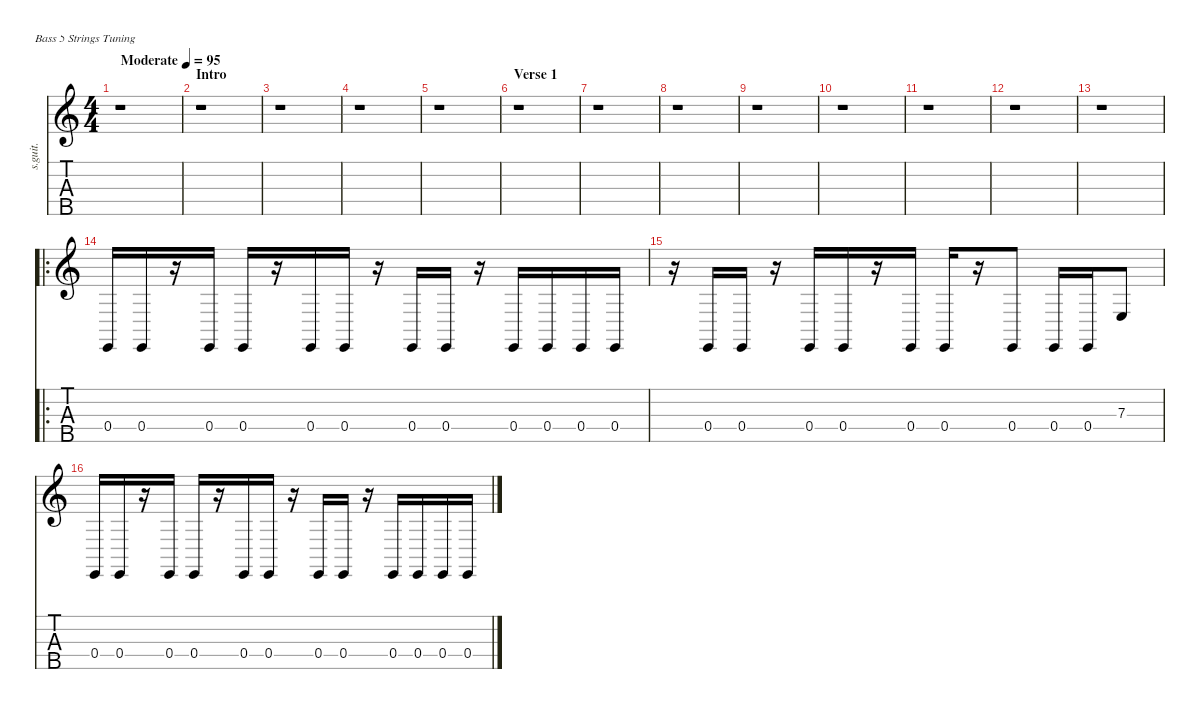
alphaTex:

\defaultSystemsLayout 4
\hideDynamics
\bracketExtendMode nobrackets
\track ("Francesco DiCosmo" "s.guit.") {instrument slapbass1}
\staff {score tabs}
\tuning (G2 D2 A1 E1 B0)
\ts (4 4)
\beaming (8 2 2 2 2)
\tempo (95 "Moderate")
\clef g2
\ks c
r.1{dy f instrument slapbass1} |
\section ("" "Intro")
r.1 |
r.1 |
r.1 |
r.1 |
\section ("" "Verse 1")
r.1 |
r.1 |
r.1 |
r.1 |
r.1 |
r.1 |
r.1 |
r.1 |
\ro
0.4.16{lyrics (0 "") lyrics (1 "") lyrics (2 "") lyrics (3 "") lyrics (4 "")} 0.4.16{lyrics (0 "") lyrics (1 "") lyrics (2 "") lyrics (3 "") lyrics (4 "")} r.16 0.4.16{lyrics (0 "") lyrics (1 "") lyrics (2 "") lyrics (3 "") lyrics (4 "")} 0.4.16{lyrics (0 "") lyrics (1 "") lyrics (2 "") lyrics (3 "") lyrics (4 "")} r.16 0.4.16{lyrics (0 "") lyrics (1 "") lyrics (2 "") lyrics (3 "") lyrics (4 "")} 0.4.16{lyrics (0 "") lyrics (1 "") lyrics (2 "") lyrics (3 "") lyrics (4 "")} r.16 0.4.16{lyrics (0 "") lyrics (1 "") lyrics (2 "") lyrics (3 "") lyrics (4 "")} 0.4.16{lyrics (0 "") lyrics (1 "") lyrics (2 "") lyrics (3 "") lyrics (4 "")} r.16 0.4.16{lyrics (0 "") lyrics (1 "") lyrics (2 "") lyrics (3 "") lyrics (4 "")} 0.4.16{lyrics (0 "") lyrics (1 "") lyrics (2 "") lyrics (3 "") lyrics (4 "")} 0.4.16{lyrics (0 "") lyrics (1 "") lyrics (2 "") lyrics (3 "") lyrics (4 "")} 0.4.16{lyrics (0 "") lyrics (1 "") lyrics (2 "") lyrics (3 "") lyrics (4 "")} |
r.16 0.4.16{lyrics (0 "") lyrics (1 "") lyrics (2 "") lyrics (3 "") lyrics (4 "")} 0.4.16{lyrics (0 "") lyrics (1 "") lyrics (2 "") lyrics (3 "") lyrics (4 "")} r.16 0.4.16{lyrics (0 "") lyrics (1 "") lyrics (2 "") lyrics (3 "") lyrics (4 "")} 0.4.16{lyrics (0 "") lyrics (1 "") lyrics (2 "") lyrics (3 "") lyrics (4 "")} r.16 0.4.16{lyrics (0 "") lyrics (1 "") lyrics (2 "") lyrics (3 "") lyrics (4 "")} 0.4.16{lyrics (0 "") lyrics (1 "") lyrics (2 "") lyrics (3 "") lyrics (4 "")} r.16 0.4.8{lyrics (0 "") lyrics (1 "") lyrics (2 "") lyrics (3 "") lyrics (4 "")} 0.4.16{lyrics (0 "") lyrics (1 "") lyrics (2 "") lyrics (3 "") lyrics (4 "")} 0.4.16{lyrics (0 "") lyrics (1 "") lyrics (2 "") lyrics (3 "") lyrics (4 "")} 7.3.8{lyrics (0 "") lyrics (1 "") lyrics (2 "") lyrics (3 "") lyrics (4 "")} |
0.4.16{lyrics (0 "") lyrics (1 "") lyrics (2 "") lyrics (3 "") lyrics (4 "")} 0.4.16{lyrics (0 "") lyrics (1 "") lyrics (2 "") lyrics (3 "") lyrics (4 "")} r.16 0.4.16{lyrics (0 "") lyrics (1 "") lyrics (2 "") lyrics (3 "") lyrics (4 "")} 0.4.16{lyrics (0 "") lyrics (1 "") lyrics (2 "") lyrics (3 "") lyrics (4 "")} r.16 0.4.16{lyrics (0 "") lyrics (1 "") lyrics (2 "") lyrics (3 "") lyrics (4 "")} 0.4.16{lyrics (0 "") lyrics (1 "") lyrics (2 "") lyrics (3 "") lyrics (4 "")} r.16 0.4.16{lyrics (0 "") lyrics (1 "") lyrics (2 "") lyrics (3 "") lyrics (4 "")} 0.4.16{lyrics (0 "") lyrics (1 "") lyrics (2 "") lyrics (3 "") lyrics (4 "")} r.16 0.4.16{lyrics (0 "") lyrics (1 "") lyrics (2 "") lyrics (3 "") lyrics (4 "")} 0.4.16{lyrics (0 "") lyrics (1 "") lyrics (2 "") lyrics (3 "") lyrics (4 "")} 0.4.16{lyrics (0 "") lyrics (1 "") lyrics (2 "") lyrics (3 "") lyrics (4 "")} 0.4.16{lyrics (0 "") lyrics (1 "") lyrics (2 "") lyrics (3 "") lyrics (4 "")}
